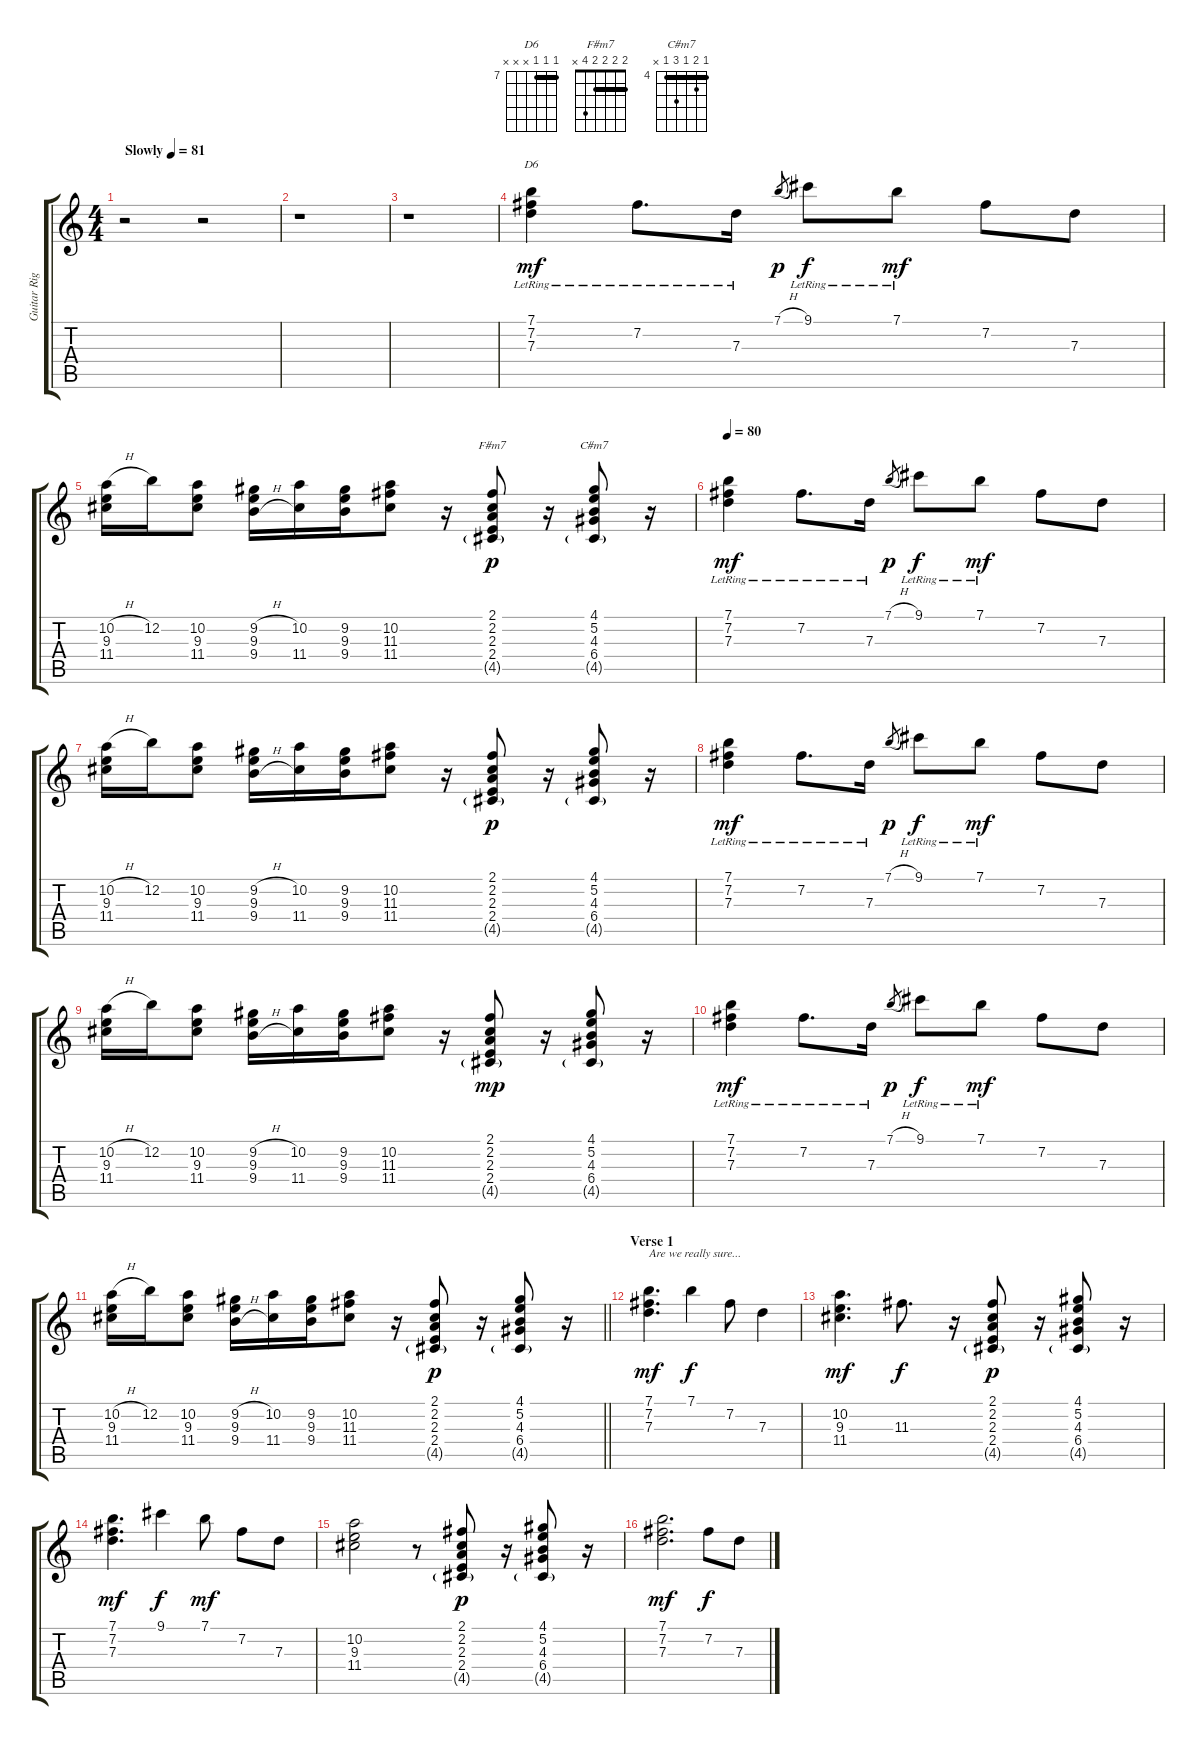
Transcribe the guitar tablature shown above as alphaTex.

\track ("Guitar Right" "Guitar Rig") {instrument overdrivenguitar}
\staff {score tabs}
\tuning (E4 B3 G3 D3 A2 E2) {hide}
\chord ("D6" 7 7 7 x x x) {firstfret 7 barre 7}
\chord ("F#m7" 2 2 2 2 4 x) {barre 2}
\chord ("C#m7" 4 5 4 6 4 x) {firstfret 4 barre 4}
\ts (4 4)
\tempo (81 "Slowly")
\clef g2
\ks c
r.2{dy mf instrument overdrivenguitar} r.2 |
r.1 |
r.1 |
(7.1{lr} 7.2{lr} 7.3{lr}).4{ch "D6"} 7.2{lr}.8{d} 7.3{lr}.16 7.1{h}.8{gr dy p} 9.1{lr}.8{dy f} 7.1{lr}.8{dy mf} 7.2.8 7.3.8 |
(10.2{h} 9.3 11.4).16 12.2.16 (10.2 9.3 11.4).8 (9.2{h} 9.3 9.4{h}).16 (10.2 11.4).16 (9.2 9.3 9.4).16 (10.2 11.3 11.4).8 r.16 (2.1 2.2 2.3 2.4 4.5{g}).8{ch "F#m7" dy p} r.16 (4.1 5.2 4.3 6.4 4.5{g}).8{ch "C#m7"} r.16 |
\tempo 80
(7.1{lr} 7.2{lr} 7.3{lr}).4{dy mf} 7.2{lr}.8{d} 7.3{lr}.16 7.1{h}.8{gr dy p} 9.1{lr}.8{dy f} 7.1{lr}.8{dy mf} 7.2.8 7.3.8 |
(10.2{h} 9.3 11.4).16 12.2.16 (10.2 9.3 11.4).8 (9.2{h} 9.3 9.4{h}).16 (10.2 11.4).16 (9.2 9.3 9.4).16 (10.2 11.3 11.4).8 r.16 (2.1 2.2 2.3 2.4 4.5{g}).8{dy p} r.16 (4.1 5.2 4.3 6.4 4.5{g}).8 r.16 |
(7.1{lr} 7.2{lr} 7.3{lr}).4{dy mf} 7.2{lr}.8{d} 7.3{lr}.16 7.1{h}.8{gr dy p} 9.1{lr}.8{dy f} 7.1{lr}.8{dy mf} 7.2.8 7.3.8 |
(10.2{h} 9.3 11.4).16 12.2.16 (10.2 9.3 11.4).8 (9.2{h} 9.3 9.4{h}).16 (10.2 11.4).16 (9.2 9.3 9.4).16 (10.2 11.3 11.4).8 r.16 (2.1 2.2 2.3 2.4 4.5{g}).8{dy mp} r.16 (4.1 5.2 4.3 6.4 4.5{g}).8 r.16 |
(7.1{lr} 7.2{lr} 7.3{lr}).4{dy mf} 7.2{lr}.8{d} 7.3{lr}.16 7.1{h}.8{gr dy p} 9.1{lr}.8{dy f} 7.1{lr}.8{dy mf} 7.2.8 7.3.8 |
\barLineRight lightlight
(10.2{h} 9.3 11.4).16 12.2.16 (10.2 9.3 11.4).8 (9.2{h} 9.3 9.4{h}).16 (10.2 11.4).16 (9.2 9.3 9.4).16 (10.2 11.3 11.4).8 r.16 (2.1 2.2 2.3 2.4 4.5{g}).8{dy p} r.16 (4.1 5.2 4.3 6.4 4.5{g}).8 r.16 |
\section ("" "Verse 1")
(7.1 7.2 7.3).4{d txt "Are we really sure..." dy mf} 7.1.4{dy f} 7.2.8 7.3.4 |
(10.2 9.3 11.4).4{d dy mf} 11.3.8{d dy f} r.16 (2.1 2.2 2.3 2.4 4.5{g}).8{dy p} r.16 (4.1 5.2 4.3 6.4 4.5{g}).8 r.16 |
(7.1 7.2 7.3).4{d dy mf} 9.1.4{dy f} 7.1.8{dy mf} 7.2.8 7.3.8 |
(10.2 9.3 11.4).2 r.8 (2.1 2.2 2.3 2.4 4.5{g}).8{dy p} r.16 (4.1 5.2 4.3 6.4 4.5{g}).8 r.16 |
(7.1 7.2 7.3).2{d dy mf} 7.2.8{dy f} 7.3.8
